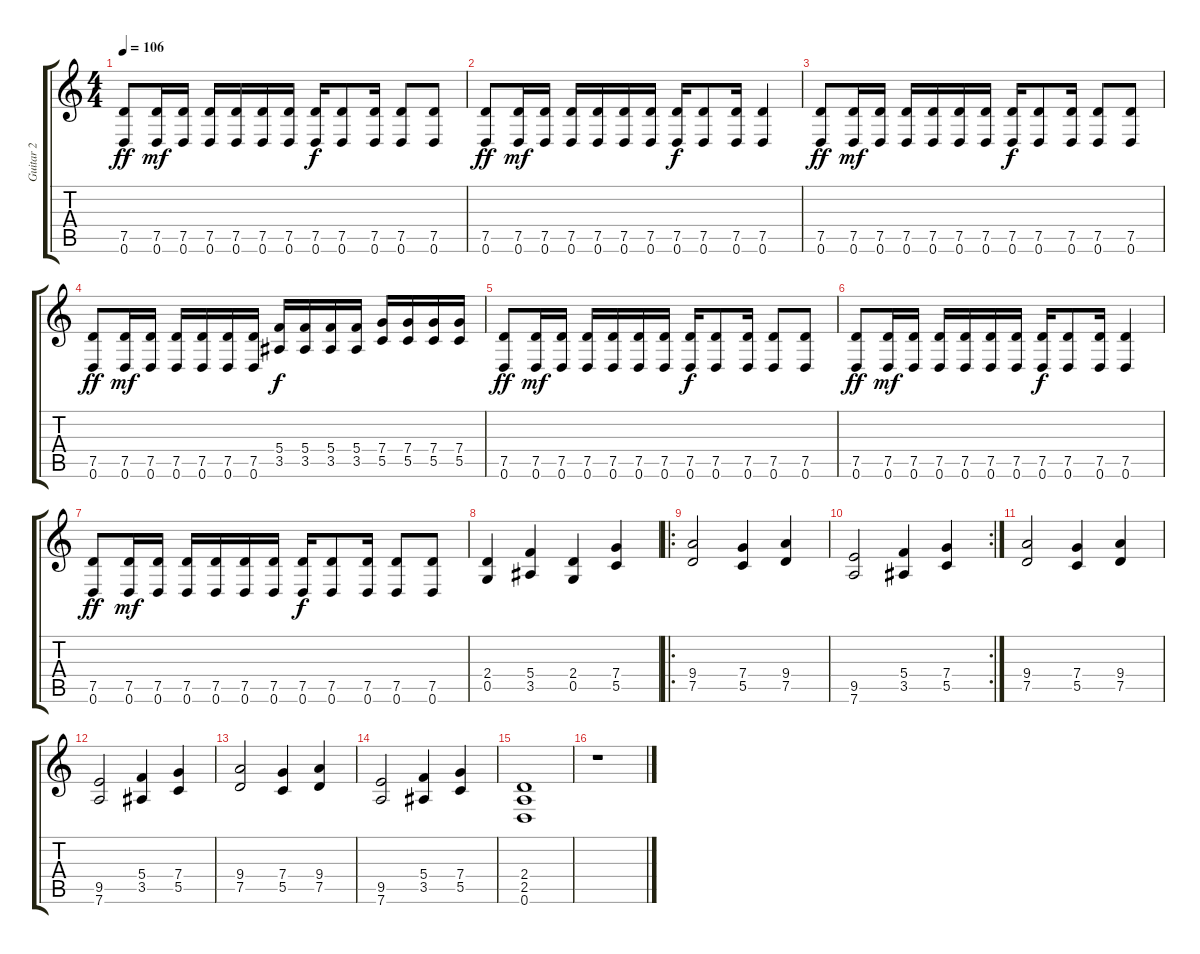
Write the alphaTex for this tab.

\track ("Guitar 2" "Guitar 2") {instrument overdrivenguitar}
\staff {score tabs}
\tuning (D4 A3 F3 C3 G2 D2) {hide}
\ts (4 4)
\tempo 106
\clef g2
\ks c
(7.5 0.6).8{dy ff instrument overdrivenguitar} (7.5 0.6).16{dy mf} (7.5 0.6).16 (7.5 0.6).16 (7.5 0.6).16 (7.5 0.6).16 (7.5 0.6).16 (7.5 0.6).16{dy f} (7.5 0.6).8 (7.5 0.6).16 (7.5 0.6).8 (7.5 0.6).8 |
(7.5 0.6).8{dy ff} (7.5 0.6).16{dy mf} (7.5 0.6).16 (7.5 0.6).16 (7.5 0.6).16 (7.5 0.6).16 (7.5 0.6).16 (7.5 0.6).16{dy f} (7.5 0.6).8 (7.5 0.6).16 (7.5 0.6).4 |
(7.5 0.6).8{dy ff} (7.5 0.6).16{dy mf} (7.5 0.6).16 (7.5 0.6).16 (7.5 0.6).16 (7.5 0.6).16 (7.5 0.6).16 (7.5 0.6).16{dy f} (7.5 0.6).8 (7.5 0.6).16 (7.5 0.6).8 (7.5 0.6).8 |
(7.5 0.6).8{dy ff} (7.5 0.6).16{dy mf} (7.5 0.6).16 (7.5 0.6).16 (7.5 0.6).16 (7.5 0.6).16 (7.5 0.6).16 (5.4 3.5).16{dy f} (5.4 3.5).16 (5.4 3.5).16 (5.4 3.5).16 (7.4 5.5).16 (7.4 5.5).16 (7.4 5.5).16 (7.4 5.5).16 |
(7.5 0.6).8{dy ff} (7.5 0.6).16{dy mf} (7.5 0.6).16 (7.5 0.6).16 (7.5 0.6).16 (7.5 0.6).16 (7.5 0.6).16 (7.5 0.6).16{dy f} (7.5 0.6).8 (7.5 0.6).16 (7.5 0.6).8 (7.5 0.6).8 |
(7.5 0.6).8{dy ff} (7.5 0.6).16{dy mf} (7.5 0.6).16 (7.5 0.6).16 (7.5 0.6).16 (7.5 0.6).16 (7.5 0.6).16 (7.5 0.6).16{dy f} (7.5 0.6).8 (7.5 0.6).16 (7.5 0.6).4 |
(7.5 0.6).8{dy ff} (7.5 0.6).16{dy mf} (7.5 0.6).16 (7.5 0.6).16 (7.5 0.6).16 (7.5 0.6).16 (7.5 0.6).16 (7.5 0.6).16{dy f} (7.5 0.6).8 (7.5 0.6).16 (7.5 0.6).8 (7.5 0.6).8 |
(2.4 0.5).4 (5.4 3.5).4 (2.4 0.5).4 (7.4 5.5).4 |
\ro
(9.4 7.5).2 (7.4 5.5).4 (9.4 7.5).4 |
\rc 2
(9.5 7.6).2 (5.4 3.5).4 (7.4 5.5).4 |
(9.4 7.5).2 (7.4 5.5).4 (9.4 7.5).4 |
(9.5 7.6).2 (5.4 3.5).4 (7.4 5.5).4 |
(9.4 7.5).2 (7.4 5.5).4 (9.4 7.5).4 |
(9.5 7.6).2 (5.4 3.5).4 (7.4 5.5).4 |
(2.4 2.5 0.6).1 |
r.1
